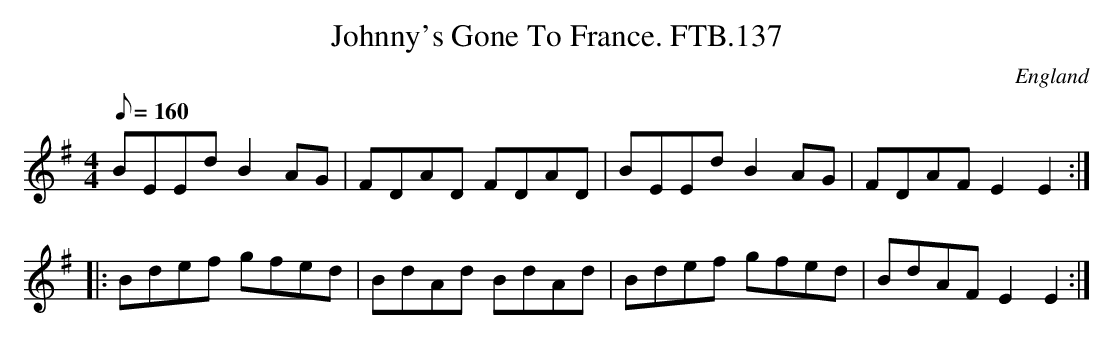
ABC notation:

X:1
T:Johnny's Gone To France. FTB.137
M:4/4
Q:160
O:England
K:G
BEEdB2AG|FDAD FDAD|BEEdB2AG|FDAFE2E2:|
|:Bdef gfed|BdAd BdAd|Bdef gfed|BdAFE2E2:|
